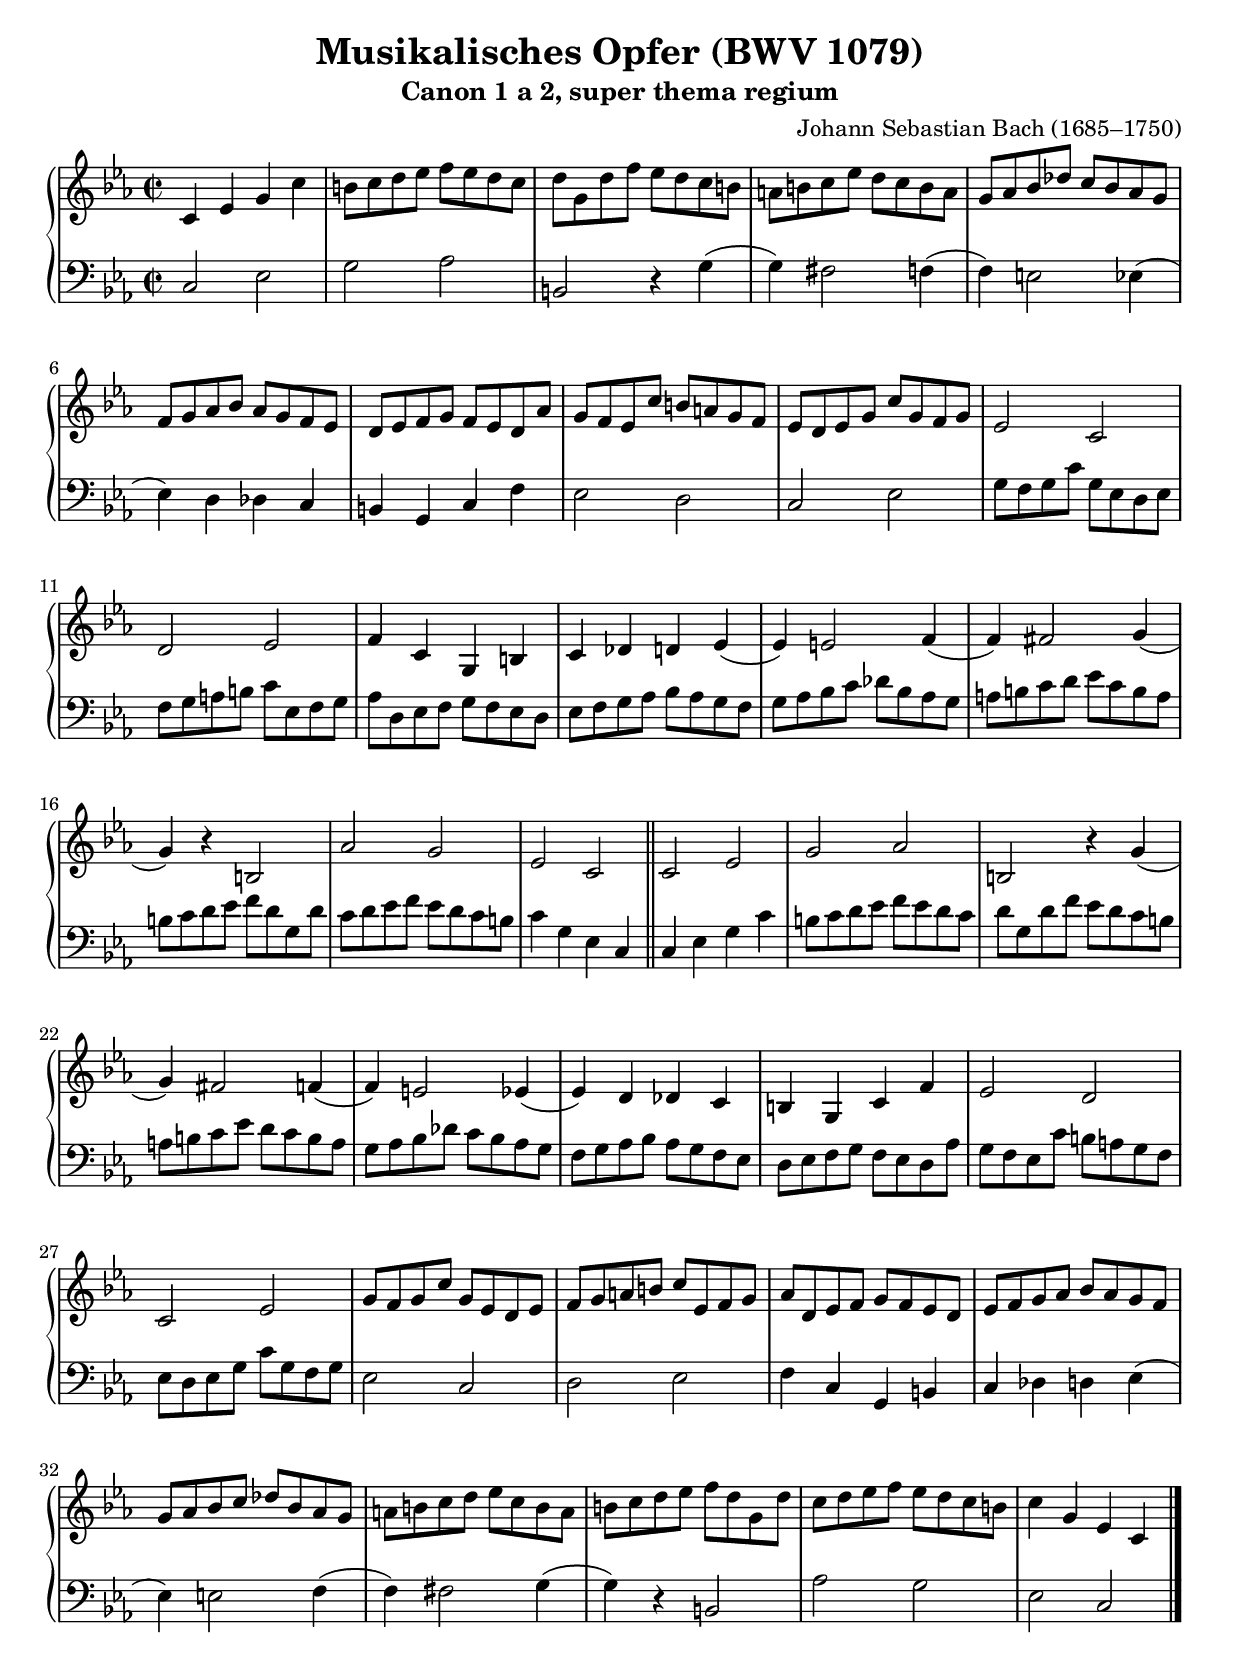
\version "2.16.0"
\include "suomi.ly"

global = {
%  \numericTimeSignature
  \time 2/2
%  \autoBeamOff
   \key c \minor
   \set Staff.midiInstrument = #"harpsichord"
}

\header {
    title = "Musikalisches Opfer (BWV 1079)"
    subtitle = "Canon 1 a 2, super thema regium"
    composer = "Johann Sebastian Bach (1685–1750)"
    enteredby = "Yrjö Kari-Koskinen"
%    tagline = "foo"
}

\paper {
    indent = 0.0
}

thema = {
    c2 es | g as | h, r4 g'4( |
    g) fis2 f4( | f) e2 es4( |
    es) d des c | h g c f |
    es2 d | c es |

    g8 f g c g es d es |
    f g a h c es, f g |
    as d, es f g f es d |
    es f g as b as g f |
    g as b c des b as g |
    a h c d es c h a |
    h c d es f d g, d' |
    c d es f es d c h |
    c4 g es c
}

themareverse = {
c4 es g c |
h8 c d es f es d c |
d g, d' f es d c h |
a h c es d c h a |
g as b des c b as g |
f g as b as g f es |
d es f g f es d as' |
g f es c' h a g f |
es d es g c g f g |

es2 c |
d es |
f4 c g h |
c des d es( |
es) e2 f4( |
f) fis2 g4( |
g) r h,2 |
as' g |
es c |
}


lowerOne = \relative c {
    \thema
    \bar "||"
    \themareverse
    \bar "|."
}

upperOne = \relative c' {
    \themareverse
    \thema
}

\score {
  \new GrandStaff <<
    \new Staff <<
      \new Voice = upper {
        \global
	\upperOne
      }
    >>
    \new Staff <<
      \new Voice = lower {
        \global
	\clef bass
	\lowerOne
      }
    >>
  >>

  \midi {
    \tempo 2 = 60
  }

  \layout { }

}
